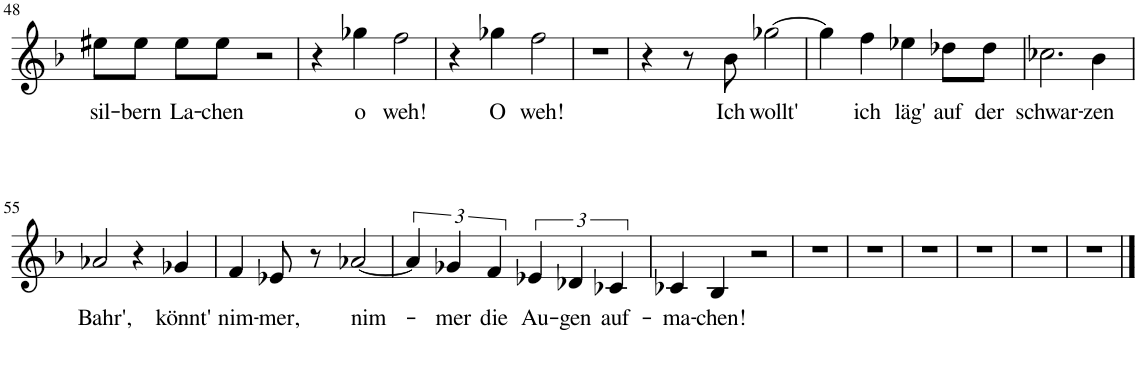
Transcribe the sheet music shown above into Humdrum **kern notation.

**kern	**text
*part1	*part1
*staff1	*staff1
*I"Piano	*
*I'Pno	*
!!LO:PB:g=z
*clefG2	*
*k[b-]	*
*M4/4	*
=48	=48
!	!LO:LY:b
8ee#X\L	sil-
!	!LO:LY:b
8ee#\J	-bern
!	!LO:LY:b
8ee#\L	La-
!	!LO:LY:b
8ee#\J	-chen
2r	.
=49	=49
4r	.
!	!LO:LY:b
4gg-X\	o
!	!LO:LY:b
2ff\	weh!
=50	=50
4r	.
!	!LO:LY:b
4gg-X\	O
!	!LO:LY:b
2ff\	weh!
=51	=51
1r	.
=52	=52
4r	.
8r	.
!	!LO:LY:b
8b-\	Ich
!	!LO:LY:b
[2gg-X\	wollt'
=53	=53
4gg-\]	.
!	!LO:LY:b
4ff\	ich
!	!LO:LY:b
4ee-X\	läg'
!	!LO:LY:b
8dd-X\L	auf
!	!LO:LY:b
8dd-\J	der
=54	=54
!	!LO:LY:b
2.cc-X\	schwar-
!	!LO:LY:b
4b-\	-zen
!!LO:LB:g=z
=55	=55
!	!LO:LY:b
2a-X/	Bahr',
4r	.
!	!LO:LY:b
4g-X/	könnt'
=56	=56
!	!LO:LY:b
4f/	nim-
!	!LO:LY:b
8e-X/	-mer,
8r	.
!	!LO:LY:b
[2a-X/	nim-
=57	=57
6a-/]	.
!	!LO:LY:b
6g-X/	-mer
!	!LO:LY:b
6f/	die
!	!LO:LY:b
6e-X/	Au-
!	!LO:LY:b
6d-X/	-gen
!	!LO:LY:b
6c-X/	auf-
=58	=58
!	!LO:LY:b
4c-X/	-ma-
!	!LO:LY:b
4B-/	-chen!
2r	.
=59	=59
1r	.
=60	=60
1r	.
=61	=61
1r	.
=62	=62
1r	.
=63	=63
1r	.
=64	=64
1r	.
==	==
*-	*-
